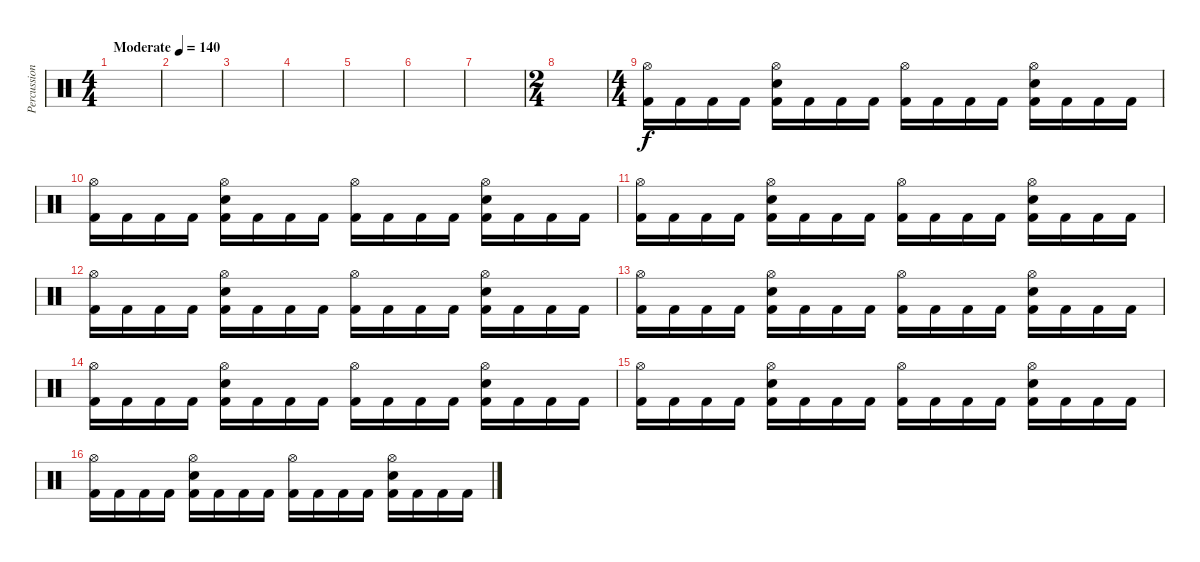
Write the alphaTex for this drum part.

\track ("Percussion" "Percussion") {instrument percussion}
\staff {score}
\articulation defaults
\ts (4 4)
\tempo (140 "Moderate")
\clef neutral
\ks c
|
|
|
|
|
|
|
\ts (2 4)
|
\ts (4 4)
("Hi-Hat (open)" "Kick (hit) 2").16 "Kick (hit) 2".16 "Kick (hit) 2".16 "Kick (hit) 2".16 ("Hi-Hat (open)" "Snare (hit) 2" "Kick (hit) 2").16 "Kick (hit) 2".16 "Kick (hit) 2".16 "Kick (hit) 2".16 ("Hi-Hat (open)" "Kick (hit) 2").16 "Kick (hit) 2".16 "Kick (hit) 2".16 "Kick (hit) 2".16 ("Hi-Hat (open)" "Snare (hit) 2" "Kick (hit) 2").16 "Kick (hit) 2".16 "Kick (hit) 2".16 "Kick (hit) 2".16 |
("Hi-Hat (open)" "Kick (hit) 2").16 "Kick (hit) 2".16 "Kick (hit) 2".16 "Kick (hit) 2".16 ("Hi-Hat (open)" "Snare (hit) 2" "Kick (hit) 2").16 "Kick (hit) 2".16 "Kick (hit) 2".16 "Kick (hit) 2".16 ("Hi-Hat (open)" "Kick (hit) 2").16 "Kick (hit) 2".16 "Kick (hit) 2".16 "Kick (hit) 2".16 ("Hi-Hat (open)" "Snare (hit) 2" "Kick (hit) 2").16 "Kick (hit) 2".16 "Kick (hit) 2".16 "Kick (hit) 2".16 |
("Hi-Hat (open)" "Kick (hit) 2").16 "Kick (hit) 2".16 "Kick (hit) 2".16 "Kick (hit) 2".16 ("Hi-Hat (open)" "Snare (hit) 2" "Kick (hit) 2").16 "Kick (hit) 2".16 "Kick (hit) 2".16 "Kick (hit) 2".16 ("Hi-Hat (open)" "Kick (hit) 2").16 "Kick (hit) 2".16 "Kick (hit) 2".16 "Kick (hit) 2".16 ("Hi-Hat (open)" "Snare (hit) 2" "Kick (hit) 2").16 "Kick (hit) 2".16 "Kick (hit) 2".16 "Kick (hit) 2".16 |
("Hi-Hat (open)" "Kick (hit) 2").16 "Kick (hit) 2".16 "Kick (hit) 2".16 "Kick (hit) 2".16 ("Hi-Hat (open)" "Snare (hit) 2" "Kick (hit) 2").16 "Kick (hit) 2".16 "Kick (hit) 2".16 "Kick (hit) 2".16 ("Hi-Hat (open)" "Kick (hit) 2").16 "Kick (hit) 2".16 "Kick (hit) 2".16 "Kick (hit) 2".16 ("Hi-Hat (open)" "Snare (hit) 2" "Kick (hit) 2").16 "Kick (hit) 2".16 "Kick (hit) 2".16 "Kick (hit) 2".16 |
("Hi-Hat (open)" "Kick (hit) 2").16 "Kick (hit) 2".16 "Kick (hit) 2".16 "Kick (hit) 2".16 ("Hi-Hat (open)" "Snare (hit) 2" "Kick (hit) 2").16 "Kick (hit) 2".16 "Kick (hit) 2".16 "Kick (hit) 2".16 ("Hi-Hat (open)" "Kick (hit) 2").16 "Kick (hit) 2".16 "Kick (hit) 2".16 "Kick (hit) 2".16 ("Hi-Hat (open)" "Snare (hit) 2" "Kick (hit) 2").16 "Kick (hit) 2".16 "Kick (hit) 2".16 "Kick (hit) 2".16 |
("Hi-Hat (open)" "Kick (hit) 2").16 "Kick (hit) 2".16 "Kick (hit) 2".16 "Kick (hit) 2".16 ("Hi-Hat (open)" "Snare (hit) 2" "Kick (hit) 2").16 "Kick (hit) 2".16 "Kick (hit) 2".16 "Kick (hit) 2".16 ("Hi-Hat (open)" "Kick (hit) 2").16 "Kick (hit) 2".16 "Kick (hit) 2".16 "Kick (hit) 2".16 ("Hi-Hat (open)" "Snare (hit) 2" "Kick (hit) 2").16 "Kick (hit) 2".16 "Kick (hit) 2".16 "Kick (hit) 2".16 |
("Hi-Hat (open)" "Kick (hit) 2").16 "Kick (hit) 2".16 "Kick (hit) 2".16 "Kick (hit) 2".16 ("Hi-Hat (open)" "Snare (hit) 2" "Kick (hit) 2").16 "Kick (hit) 2".16 "Kick (hit) 2".16 "Kick (hit) 2".16 ("Hi-Hat (open)" "Kick (hit) 2").16 "Kick (hit) 2".16 "Kick (hit) 2".16 "Kick (hit) 2".16 ("Hi-Hat (open)" "Snare (hit) 2" "Kick (hit) 2").16 "Kick (hit) 2".16 "Kick (hit) 2".16 "Kick (hit) 2".16 |
("Hi-Hat (open)" "Kick (hit) 2").16 "Kick (hit) 2".16 "Kick (hit) 2".16 "Kick (hit) 2".16 ("Hi-Hat (open)" "Snare (hit) 2" "Kick (hit) 2").16 "Kick (hit) 2".16 "Kick (hit) 2".16 "Kick (hit) 2".16 ("Hi-Hat (open)" "Kick (hit) 2").16 "Kick (hit) 2".16 "Kick (hit) 2".16 "Kick (hit) 2".16 ("Hi-Hat (open)" "Snare (hit) 2" "Kick (hit) 2").16 "Kick (hit) 2".16 "Kick (hit) 2".16 "Kick (hit) 2".16
